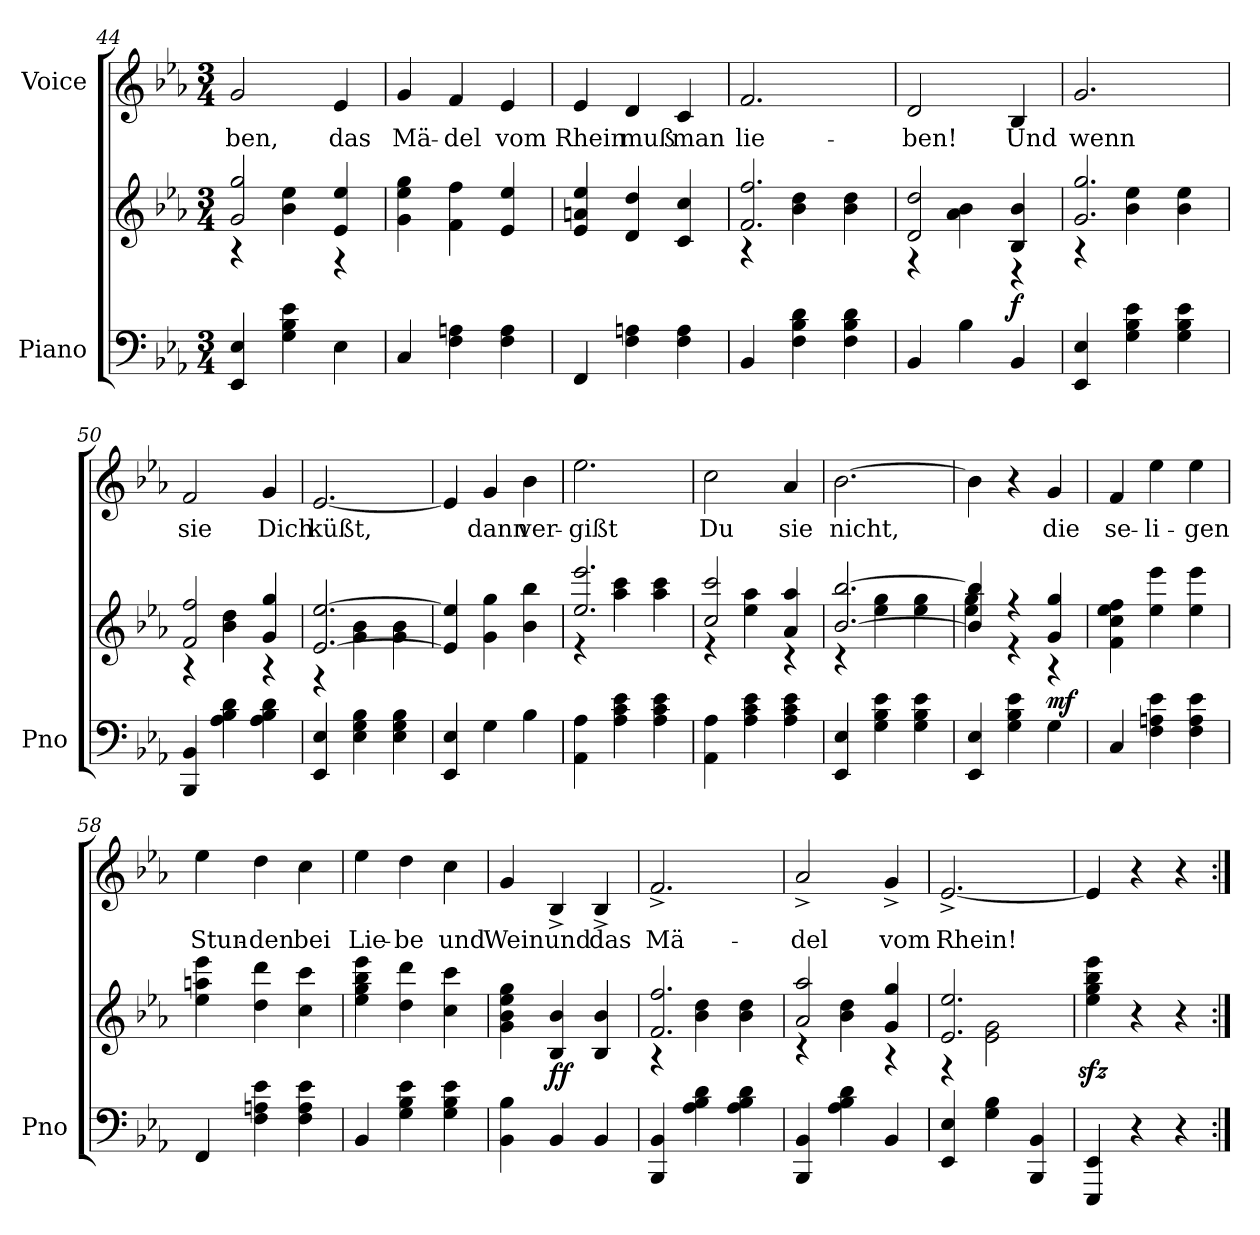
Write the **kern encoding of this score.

**kern	**kern	**dynam	**kern	**text
*part2	*part2	*part2	*part1	*part1
*staff3	*staff2	*staff2/3	*staff1	*staff1
*I"Piano	*	*	*I"Voice	*
*I'Pno	*	*	*	*
*clefF4	*clefG2	*	*clefG2	*
*k[b-e-a-]	*k[b-e-a-]	*	*k[b-e-a-]	*
*M3/4	*M3/4	*	*M3/4	*
=44	=44	=44	=44	=44
*	*^	*	*	*
!	!	!	!	!	!LO:LY:b
4EE-/ 4E-/	2g/ 2gg/	4r	.	2g/	-ben,
4G\ 4B-\ 4e-\	.	4b-\ 4ee-\	.	.	.
!	!	!	!	!	!LO:LY:b
4E-\	4e-/ 4ee-/	4r	.	4e-/	das
=45	=45	=45	=45	=45	=45
!	!	!	!	!	!LO:LY:b
*	*v	*v	*	*	*
4C/	4g\ 4ee-\ 4gg\	.	4g/	Mä-
!	!	!	!	!LO:LY:b
4F\ 4An\	4f\ 4ff\	.	4f/	-del
!	!	!	!	!LO:LY:b
4F\ 4A\	4e-/ 4ee-/	.	4e-/	vom
=46	=46	=46	=46	=46
!	!	!	!	!LO:LY:b
4FF/	4e-/ 4an/ 4ee-/	.	4e-/	Rhein
!	!	!	!	!LO:LY:b
4F\ 4An\	4d/ 4dd/	.	4d/	muß
!	!	!	!	!LO:LY:b
4F\ 4A\	4c/ 4cc/	.	4c/	man
=47	=47	=47	=47	=47
*	*^	*	*	*
!	!	!	!	!	!LO:LY:b
4BB-/	2.f/ 2.ff/	4r	.	2.f/	lie-
4F\ 4B-\ 4d\	.	4b-\ 4dd\	.	.	.
4F\ 4B-\ 4d\	.	4b-\ 4dd\	.	.	.
=48	=48	=48	=48	=48	=48
!	!	!	!	!	!LO:LY:b
4BB-/	2d/ 2dd/	4r	.	2d/	-ben!
4B-\	.	4a-\ 4b-\	.	.	.
!	!	!	!LO:DY:b	!	!LO:LY:b
4BB-/	4B-/ 4b-/	4r	f	4B-/	Und
=49	=49	=49	=49	=49	=49
!	!	!	!	!	!LO:LY:b
4EE-/ 4E-/	2.g/ 2.gg/	4r	.	2.g/	wenn
4G\ 4B-\ 4e-\	.	4b-\ 4ee-\	.	.	.
4G\ 4B-\ 4e-\	.	4b-\ 4ee-\	.	.	.
=50	=50	=50	=50	=50	=50
!	!	!	!	!	!LO:LY:b
4BBB-/ 4BB-/	2f/ 2ff/	4r	.	2f/	sie
4A-\ 4B-\ 4d\	.	4b-\ 4dd\	.	.	.
!	!	!	!	!	!LO:LY:b
4A-\ 4B-\ 4d\	4g/ 4gg/	4r	.	4g/	Dich
=51	=51	=51	=51	=51	=51
!	!	!	!	!	!LO:LY:b
4EE-/ 4E-/	[2.e-/ [2.ee-/	4r	.	[2.e-/	küßt,
4E-\ 4G\ 4B-\	.	4g\ 4b-\	.	.	.
4E-\ 4G\ 4B-\	.	4g\ 4b-\	.	.	.
*	*v	*v	*	*	*
=52	=52	=52	=52	=52
4EE-/ 4E-/	4e-/] 4ee-/]	.	4e-/]	.
!	!	!	!	!LO:LY:b
4G\	4g\ 4gg\	.	4g/	dann
!	!	!	!	!LO:LY:b
4B-\	4b-\ 4bb-\	.	4b-\	ver-
=53	=53	=53	=53	=53
*	*^	*	*	*
!	!	!	!	!	!LO:LY:b
4AA-\ 4A-\	2.ee-/ 2.eee-/	4r	.	2.ee-\	-gißt
4A-\ 4c\ 4e-\	.	4aa-\ 4ccc\	.	.	.
4A-\ 4c\ 4e-\	.	4aa-\ 4ccc\	.	.	.
=54	=54	=54	=54	=54	=54
!	!	!	!	!	!LO:LY:b
4AA-\ 4A-\	2cc/ 2ccc/	4r	.	2cc\	Du
4A-\ 4c\ 4e-\	.	4ee-\ 4aa-\	.	.	.
!	!	!	!	!	!LO:LY:b
4A-\ 4c\ 4e-\	4a-/ 4aa-/	4r	.	4a-/	sie
=55	=55	=55	=55	=55	=55
!	!	!	!	!	!LO:LY:b
4EE-/ 4E-/	[2.b-/ [2.bb-/	4r	.	[2.b-\	nicht,
4G\ 4B-\ 4e-\	.	4ee-\ 4gg\	.	.	.
4G\ 4B-\ 4e-\	.	4ee-\ 4gg\	.	.	.
=56	=56	=56	=56	=56	=56
4EE-/ 4E-/	4b-/] 4bb-/]	4ee-\ 4gg\	.	4b-\]	.
4G\ 4B-\ 4e-\	4r	4r	.	4r	.
!	!	!	!LO:DY:b	!	!LO:LY:b
4G\	4g/ 4gg/	4r	mf	4g/	die
=57	=57	=57	=57	=57	=57
!	!	!	!	!	!LO:LY:b
*	*v	*v	*	*	*
4C/	4f\ 4cc\ 4ee-\ 4ff\	.	4f/	se-
!	!	!	!	!LO:LY:b
4F\ 4An\ 4e-\	4ee-\ 4eee-\	.	4ee-\	-li-
!	!	!	!	!LO:LY:b
4F\ 4A\ 4e-\	4ee-\ 4eee-\	.	4ee-\	-gen
=58	=58	=58	=58	=58
!	!	!	!	!LO:LY:b
4FF/	4ee-\ 4aan\ 4eee-\	.	4ee-\	Stun-
!	!	!	!	!LO:LY:b
4F\ 4An\ 4e-\	4dd\ 4ddd\	.	4dd\	-den
!	!	!	!	!LO:LY:b
4F\ 4A\ 4e-\	4cc\ 4ccc\	.	4cc\	bei
=59	=59	=59	=59	=59
!	!	!	!	!LO:LY:b
4BB-/	4ee-\ 4gg\ 4bb-\ 4eee-\	.	4ee-\	Lie-
!	!	!	!	!LO:LY:b
4G\ 4B-\ 4e-\	4dd\ 4ddd\	.	4dd\	-be
!	!	!	!	!LO:LY:b
4G\ 4B-\ 4e-\	4cc\ 4ccc\	.	4cc\	und
=60	=60	=60	=60	=60
!	!	!	!	!LO:LY:b
4BB-\ 4B-\	4g\ 4b-\ 4ee-\ 4gg\	.	4g/	Wein
!	!	!LO:DY:b	!	!LO:LY:b
4BB-/	4B-/ 4b-/	ff	4B-^/	und
!	!	!	!	!LO:LY:b
4BB-/	4B-/ 4b-/	.	4B-^/	das
=61	=61	=61	=61	=61
*	*^	*	*	*
!	!	!	!	!	!LO:LY:b
4BBB-/ 4BB-/	2.f/ 2.ff/	4r	.	2.f^/	Mä-
4A-\ 4B-\ 4d\	.	4b-\ 4dd\	.	.	.
4A-\ 4B-\ 4d\	.	4b-\ 4dd\	.	.	.
=62	=62	=62	=62	=62	=62
!	!	!	!	!	!LO:LY:b
4BBB-/ 4BB-/	2a-/ 2aa-/	4r	.	2a-^/	-del
4A-\ 4B-\ 4d\	.	4b-\ 4dd\	.	.	.
!	!	!	!	!	!LO:LY:b
4BB-/	4g/ 4gg/	4r	.	4g^/	vom
=63	=63	=63	=63	=63	=63
!	!	!	!	!	!LO:LY:b
4EE-/ 4E-/	2.e-/ 2.ee-/	4r	.	[2.e-^/	Rhein!
4G\ 4B-\	.	2e-\ 2g\	.	.	.
4BBB-/ 4BB-/	.	.	.	.	.
*	*v	*v	*	*	*
=64	=64	=64	=64	=64
4EEE-/ 4EE-/	4ee-\zz< 4gg\zz< 4bb-\zz< 4eee-\zz<	.	4e-/]	.
4r	4r	.	4r	.
4r	4r	.	4r	.
=:|!	=:|!	=:|!	=:|!	=:|!
*-	*-	*-	*-	*-
